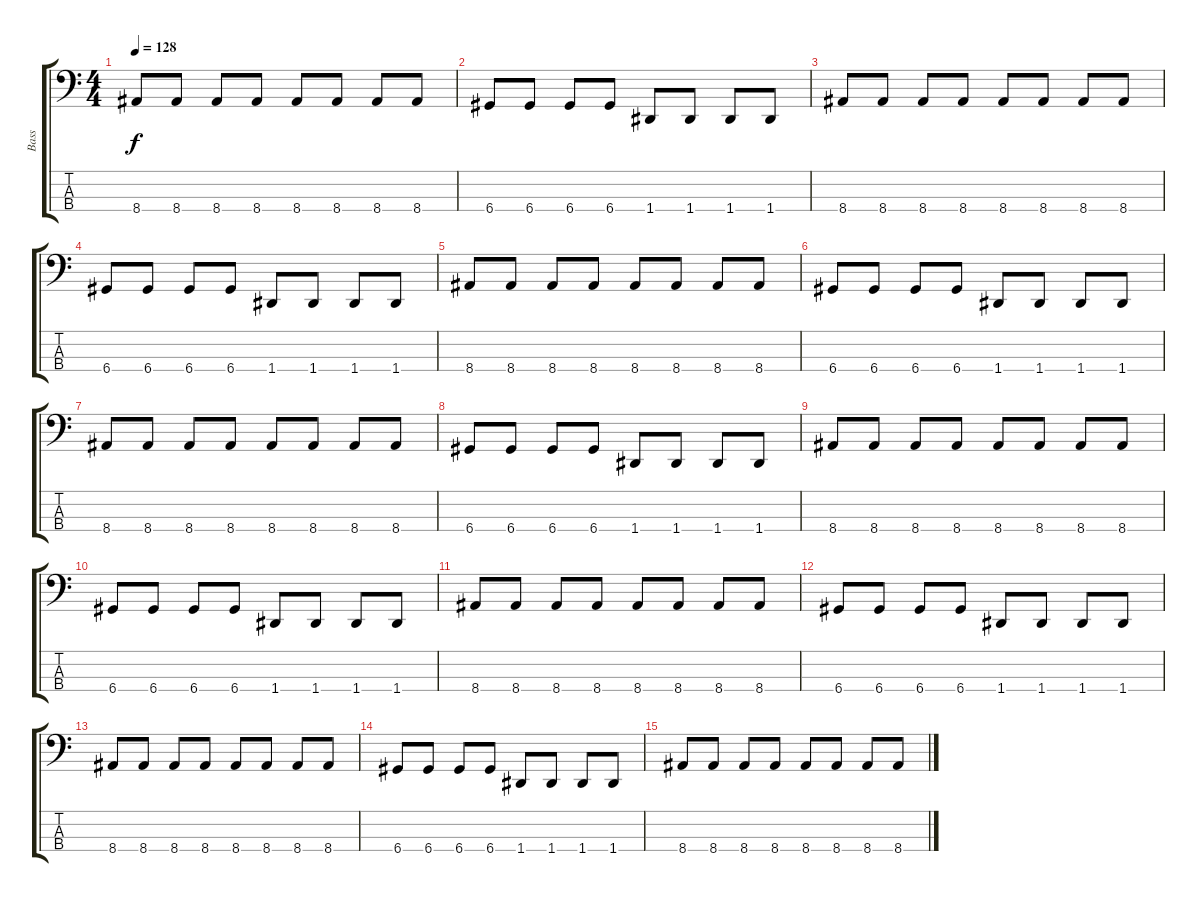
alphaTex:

\track ("Bass" "Bass") {instrument electricbassfinger}
\staff {score tabs}
\tuning (G2 D2 A1 D1) {hide}
\ts (4 4)
\tempo 128
\clef f4
\ks c
8.4.8{dy f} 8.4.8 8.4.8 8.4.8 8.4.8 8.4.8 8.4.8 8.4.8 |
6.4.8 6.4.8 6.4.8 6.4.8 1.4.8 1.4.8 1.4.8 1.4.8 |
8.4.8 8.4.8 8.4.8 8.4.8 8.4.8 8.4.8 8.4.8 8.4.8 |
6.4.8 6.4.8 6.4.8 6.4.8 1.4.8 1.4.8 1.4.8 1.4.8 |
8.4.8 8.4.8 8.4.8 8.4.8 8.4.8 8.4.8 8.4.8 8.4.8 |
6.4.8 6.4.8 6.4.8 6.4.8 1.4.8 1.4.8 1.4.8 1.4.8 |
8.4.8 8.4.8 8.4.8 8.4.8 8.4.8 8.4.8 8.4.8 8.4.8 |
6.4.8 6.4.8 6.4.8 6.4.8 1.4.8 1.4.8 1.4.8 1.4.8 |
8.4.8 8.4.8 8.4.8 8.4.8 8.4.8 8.4.8 8.4.8 8.4.8 |
6.4.8 6.4.8 6.4.8 6.4.8 1.4.8 1.4.8 1.4.8 1.4.8 |
8.4.8 8.4.8 8.4.8 8.4.8 8.4.8 8.4.8 8.4.8 8.4.8 |
6.4.8 6.4.8 6.4.8 6.4.8 1.4.8 1.4.8 1.4.8 1.4.8 |
8.4.8 8.4.8 8.4.8 8.4.8 8.4.8 8.4.8 8.4.8 8.4.8 |
6.4.8 6.4.8 6.4.8 6.4.8 1.4.8 1.4.8 1.4.8 1.4.8 |
8.4.8 8.4.8 8.4.8 8.4.8 8.4.8 8.4.8 8.4.8 8.4.8
